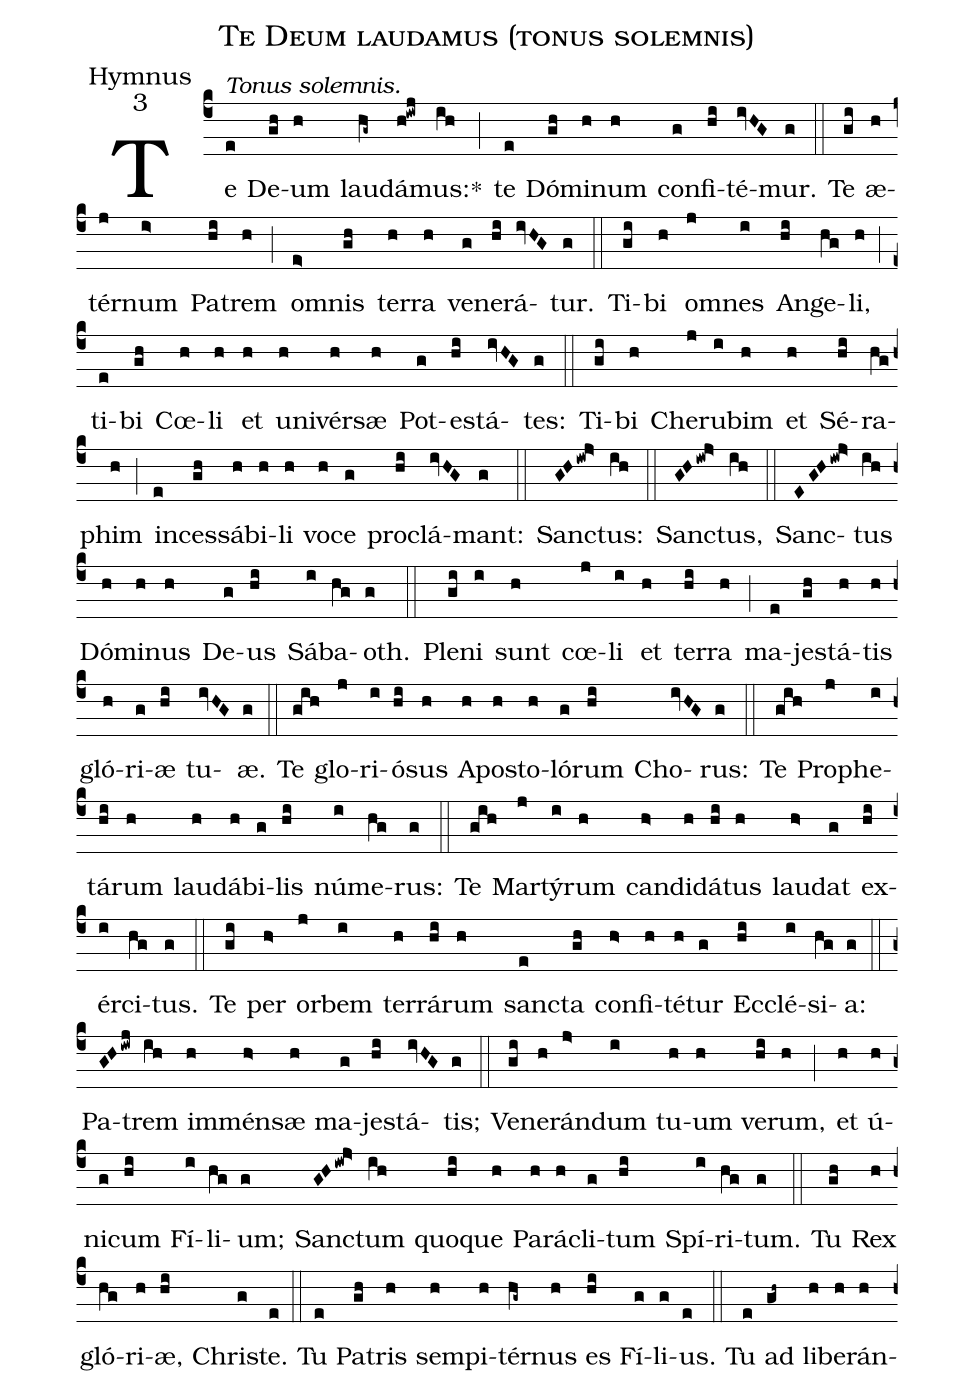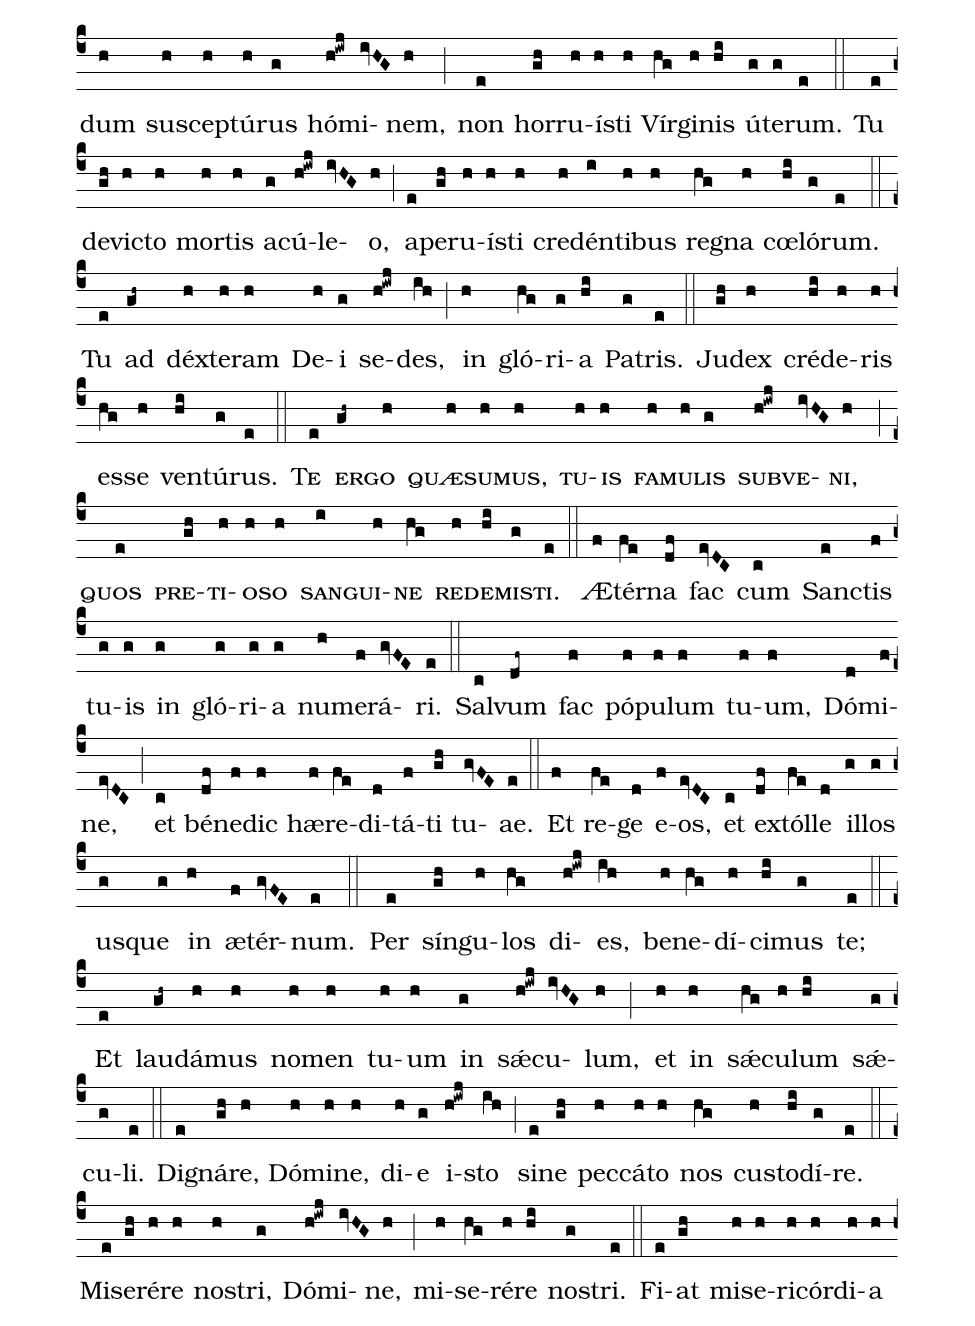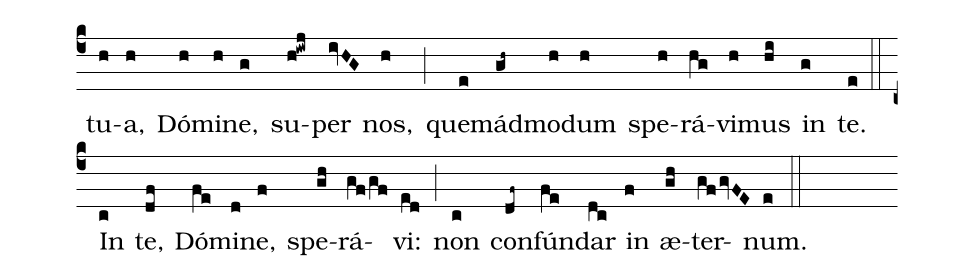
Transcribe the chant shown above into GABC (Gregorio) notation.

name:Te Deum laudamus (tonus solemnis);
office-part:Hymnus;
mode:3;
%%
(c4) Te([alt:Tonus solemnis.]e) De(gh)um(h) lau(hg~)dá(h@iwj)mus:<sp>*</sp>(ih) (;)
   te(e) Dó(gh)mi(h)num(h) con(g)fi(hi)té(ivHG)mur.(g) (::)
Te(gi) æ(h)tér(j)num(i>) Pa(hi)trem(h) (;) om(e>)nis(gh) ter(h)ra(h) ve(g)ne(hi)rá(ivHG)tur.(g) (::)
Ti(gi)bi(h) om(j)nes(i) An(hi)ge(hg)li,(h) (;) ti(e)bi(gh) Cœ(h)li(h) et(h) uni(h)vér(h)sæ(h) Pot(g)es(hi)tá(ivHG)tes:(g) (::)
Ti(gi)bi(h) Che(j)ru(i)bim(h) et(h) Sé(hi)ra(hg)phim(h) (;) in(e)ces(gh)sá(h)bi(h)li(h) vo(h)ce(g) pro(hi)clá(ivHG)mant:(g) (::)
Sanc(GHiwj>)tus:(ih)(::) Sanc(GHiwj>)tus,(ih) (::)
Sanc(EGHiwj>)tus(ih) Dó(h)mi(h)nus(h) De(g)us(hi) Sá(i)ba(hg)oth.(g) (::)
Ple(gi)ni(i) sunt(h) cœ(j)li(i) et(h) ter(hi)ra(h) (;) ma(e)jes(gh)tá(h)tis(h) gló(h)ri(g)æ(hi) tu(ivHG)æ.(g) (::)
Te(gih) glo(j)ri(i)ó(hi)sus(h) A(h)po(h)sto(h)ló(g)rum(hi) Cho(ivHG)rus:(g) (::)
Te(gih) Pro(j)phe(i)tá(hi)rum(h) lau(h)dá(h)bi(g)lis(hi) nú(i)me(hg)rus:(g) (::)
Te(gih) Mar(j)tý(i)rum(h) can(h>)di(h)dá(hi)tus(h) lau(h>)dat(g) ex(hi)ér(i)ci(hg)tus.(g) (::)
Te(gi) per(h>) or(j)bem(i) ter(h)rá(hi)rum(h) sanc(e)ta(gh) con(h>)fi(h)té(h)tur(g) Ec(hi)clé(i)si(hg)a:(g) (::)
Pa(GHiwj)trem(ih) im(h)mén(h>)sæ(h) ma(g)jes(hi)tá(ivHG)tis;(g) (::)
Ve(gi)ne(h)rán(j>)dum(i) tu(h)um(h) ver(hi)um,(h) (;)
   et(h) ú(h)ni(g)cum(hi) Fí(i)li(hg)um;(g) Sanc(GHiwj>)tum(ih) quo(hi)que(h) Pa(h)rá(h)cli(g)tum(hi) Spí(i)ri(hg)tum.(g) (::)
Tu(gh) Rex(h) gló(hg)ri(h)æ,(hi) Chri(g)ste.(e) (::)
Tu(e) Pa(gh)tris(h) sem(h)pi(h)tér(hg~)nus(h) es(hi) Fí(g)li(g)us.(e) (::)
Tu(e) ad(gh~) li(h)be(h)rán(h)dum(h) su(h)scep(h)tú(h)rus(g) hó(h@iwj)mi(ivHG)nem,(h) (;) non(e) hor(gh)ru(h)í(h)sti(h) Vír(hg)gi(h)nis(hi) ú(g)ter(g)um.(e) (::)
Tu(e) de(gh)vic(h)to(h) mor(h)tis(h) a(g)cú(h@iwj)le(ivHG)o,(h) (;) a(e)pe(gh)ru(h)í(h)sti(h) cre(h)dén(i)ti(h)bus(h) reg(hg)na(h) cœ(hi)ló(g)rum.(e) (::)
Tu(e) ad(gh~) déx(h)ter(h)am(h) De(h)i(g) se(h@iwj)des,(ih) (;) in(h) gló(hg)ri(g)a(hi) Pa(g)tris.(e) (::)
Ju(gh)dex(h) cré(hi)de(h)ris(h) es(hg)se(h) ven(hi)tú(g)rus.(e) (::)
<sc>Te(e) er(gh~)go(h) quæ(h)su(h)mus,(h) tu(h)is(h) fa(h)mu(h)lis(g) sub(h@iwj)ve(ivHG)ni,(h) (;) quos(e) pre(gh)ti(h)o(h)so(h) san(i)gui(h)ne(hg) re(h)de(hi)mi(g)sti.(e)</sc> (::)
Æ(f)tér(fe)na(df) fac(evDC) cum(c) Sanc(e)tis(f) tu(g)is(g) in(g) gló(g)ri(g)a(g) nu(h)me(f)rá(gvFE)ri.(e) (::)
Sal(c)vum(df~) fac(f) pó(f)pu(f)lum(f) tu(f)um,(f) Dó(d)mi(f)ne,(evDC) (;) et(c) bé(df)ne(f)dic(f) hæ(f)re(fe)di(d)tá(f)ti(gh) tu(gvFE)ae.(e) (::)
Et(f) re(fe)ge(d) e(f)os,(evDC) et(c) ex(df)tól(fe)le(d) il(g)los(g) us(g)que(g) in(h) æ(f)tér(gvFE)num.(e) (::)
Per(e) sín(gh)gu(h)los(hg) di(h!iwj)es,(ih) be(h)ne(hg)dí(h)ci(hi)mus(g) te;(e) (::)
Et(e) lau(gh~)dá(h)mus(h) no(h)men(h) tu(h)um(h) in(g) sǽ(h@iwj)cu(ivHG)lum,(h) (;)
et(h) in(h) sǽ(hg)cu(h)lum(hi) sǽ(g)cu(g)li.(e) (::)
Dig(e)ná(gh)re(h), Dó(h)mi(h)ne,(h) di(h)e(g) i(h@iwj)sto(ih) (;) si(e)ne(gh) pec(h)cá(h)to(h) nos(hg) cus(h)to(hi)dí(g)re.(e) (::)
Mi(e)se(gh)ré(h)re(h) no(h)stri,(g) Dó(h@iwj)mi(ivHG)ne,(h) (;) mi(h)se(hg)ré(h)re(hi) no(g)stri.(e) (::)
Fi(e)at(gh) mi(h)se(h)ri(h)cór(h)di(h)a(h) tu(h)a,(h) Dó(h)mi(h)ne,(g) su(h@iwj)per(ivHG) nos,(h) (;) que(e)mád(gh~)mo(h)dum(h) spe(h)rá(hg)vi(h)mus(hi) in(g) te.(e) (::)
In(c) te,(df) Dó(fe)mi(d)ne,(f) spe(gh)rá(gf/gf)vi:(ed) (;) non(c) con(df~)fún(fe)dar(dc) in(f) æ(gh)ter(gfgvFE)num.(e) (::)
